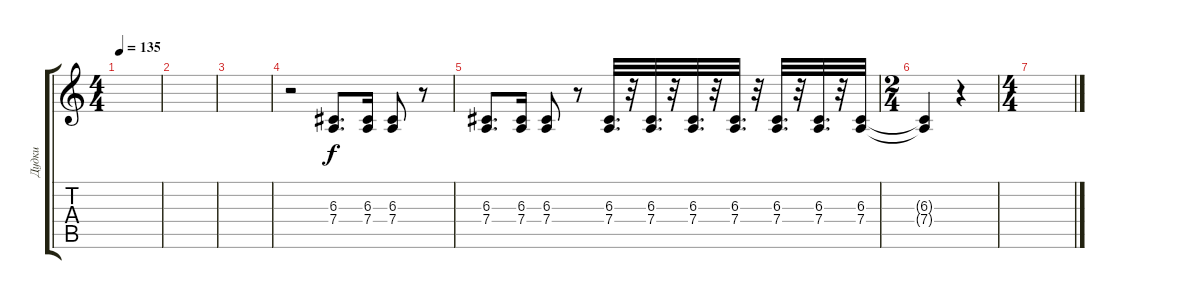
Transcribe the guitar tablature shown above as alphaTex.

\track ("Дудки" "Дудки") {instrument tuba}
\staff {score tabs}
\tuning (E4 B3 G3 D3 A2 E2) {hide}
\ts (4 4)
\tempo 135
\clef g2
\ks c
|
|
|
r.2 (6.3 7.4).8{d} (6.3 7.4).16 (6.3 7.4).8 r.8 |
(6.3 7.4).8{d} (6.3 7.4).16 (6.3 7.4).8 r.8 (6.3 7.4).32{d} r.32 (6.3 7.4).32{d} r.32 (6.3 7.4).32{d} r.32 (6.3 7.4).32{d} r.32 (6.3 7.4).32{d} r.32 (6.3 7.4).32{d} r.32 (6.3 7.4).32 |
\ts (2 4)
(6.3{t} 7.4{t}).4 r.4 |
\ts (4 4)
